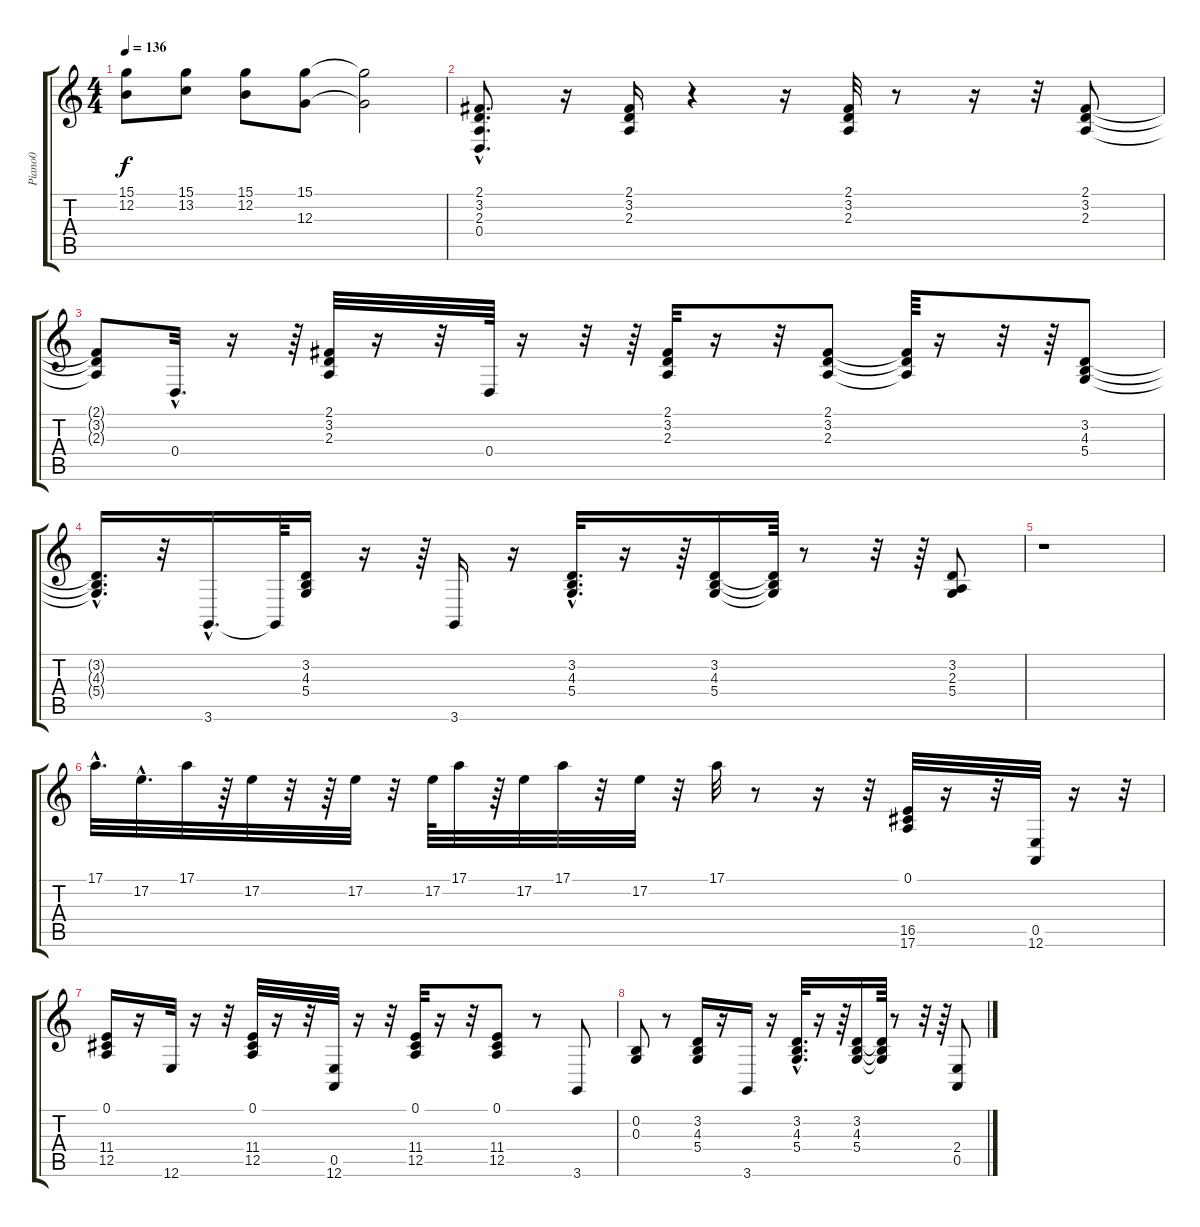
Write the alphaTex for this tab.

\track ("Piano0" "Piano0") {instrument acousticgrandpiano}
\staff {score tabs}
\tuning (E4 B3 G3 D3 A2 E2) {hide}
\ts (4 4)
\tempo 136
\clef g2
\ks c
(15.1 12.2).8{dy f} (15.1 13.2).8 (15.1 12.2).8 (15.1 12.3).8 (15.1{t} 12.3{t}).2 |
(2.1{hac} 3.2{hac} 2.3{hac} 0.4{hac}).8{d} r.16 (2.1 3.2 2.3).16 r.4 r.16 (2.1 3.2 2.3).32 r.8 r.16 r.32 (2.1 3.2 2.3).8 |
(2.1{t} 3.2{t} 2.3{t}).8 0.4{hac}.32{d} r.16 r.64 (2.1 3.2 2.3).32 r.16 r.32 0.4.64 r.16 r.32 r.64 (2.1 3.2 2.3).32 r.16 r.32 (2.1 3.2 2.3).8 (2.1{t} 3.2{t} 2.3{t}).64 r.16 r.32 r.64 (3.2 4.3 5.4).8 |
(3.2{hac t} 4.3{hac t} 5.4{hac t}).16{d} r.32 3.6{hac}.16{d} 3.6{t}.64 (3.2 4.3 5.4).16 r.16 r.64 3.6.16 r.16 (3.2{hac} 4.3{hac} 5.4{hac}).32{d} r.16 r.64 (3.2 4.3 5.4).16 (3.2{t} 4.3{t} 5.4{t}).64 r.8 r.32 r.64 (3.2 2.3 5.4).8 |
r.1 |
17.1{hac}.32{d} 17.2{hac}.32{d} 17.1.32 r.64 17.2.32 r.32 r.64 17.2.32 r.32 17.2.64 17.1.32 r.64 17.2.32 17.1.32 r.32 17.2.32 r.32 17.1.32 r.8 r.16 r.32 (0.1 16.5 17.6).32 r.16 r.32 (0.5 12.6).32 r.16 r.32 |
(0.1 11.4 12.5).16 r.16 12.6.32 r.16 r.32 (0.1 11.4 12.5).32 r.16 r.32 (0.5 12.6).32 r.16 r.32 (0.1 11.4 12.5).32 r.16 r.32 (0.1 11.4 12.5).8 r.8 3.6.8 |
(0.2 0.3).8 r.8 (3.2 4.3 5.4).16 r.16 3.6.16 r.16 (3.2{hac} 4.3{hac} 5.4{hac}).32{d} r.16 r.64 (3.2 4.3 5.4).16 (3.2{t} 4.3{t} 5.4{t}).64 r.8 r.32 r.64 (2.4 0.5).8
